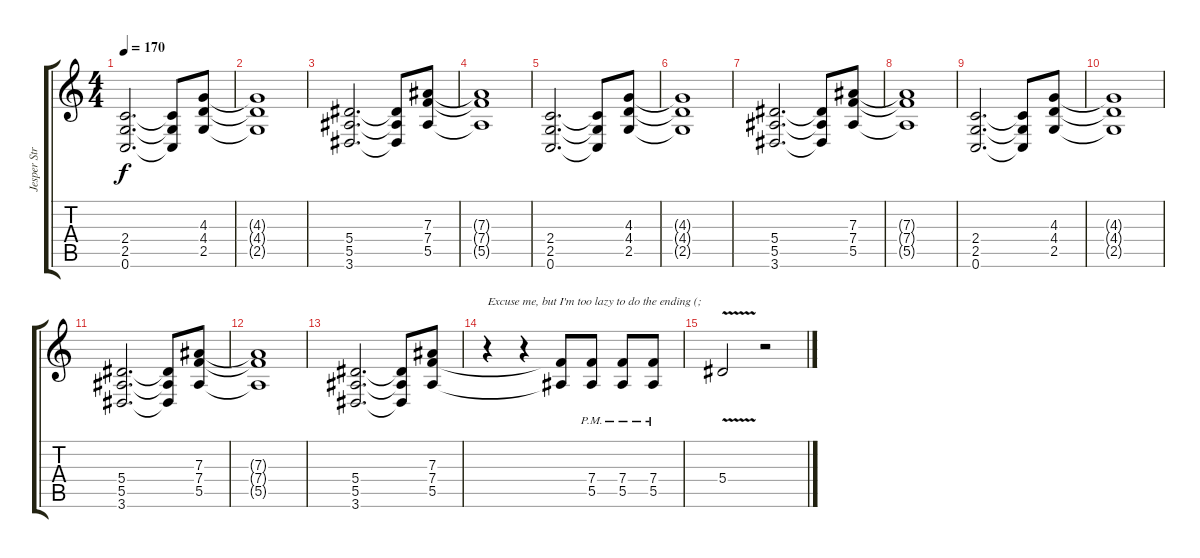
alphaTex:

\track ("Jesper Stromblad" "Jesper Str") {instrument distortionguitar}
\staff {score tabs}
\tuning (C4 G3 Eb3 Bb2 F2 C2) {hide}
\ts (4 4)
\tempo 170
\clef g2
\ks c
(2.4 2.5 0.6).2{d dy f} (2.4{t} 2.5{t} 0.6{t}).8 (4.3 4.4 2.5).8 |
(4.3{t} 4.4{t} 2.5{t}).1 |
(5.4 5.5 3.6).2{d} (5.4{t} 5.5{t} 3.6{t}).8 (7.3 7.4 5.5).8 |
(7.3{t} 7.4{t} 5.5{t}).1 |
(2.4 2.5 0.6).2{d} (2.4{t} 2.5{t} 0.6{t}).8 (4.3 4.4 2.5).8 |
(4.3{t} 4.4{t} 2.5{t}).1 |
(5.4 5.5 3.6).2{d} (5.4{t} 5.5{t} 3.6{t}).8 (7.3 7.4 5.5).8 |
(7.3{t} 7.4{t} 5.5{t}).1 |
(2.4 2.5 0.6).2{d} (2.4{t} 2.5{t} 0.6{t}).8 (4.3 4.4 2.5).8 |
(4.3{t} 4.4{t} 2.5{t}).1 |
(5.4 5.5 3.6).2{d} (5.4{t} 5.5{t} 3.6{t}).8 (7.3 7.4 5.5).8 |
(7.3{t} 7.4{t} 5.5{t}).1 |
(5.4 5.5 3.6).2{d} (5.4{t} 5.5{t} 3.6{t}).8 (7.3 7.4 5.5).8 |
r.4{txt "Excuse me, but I'm too lazy to do the ending (;"} r.4 (7.4{t} 5.5{t}).8 (7.4{pm} 5.5{pm}).8 (7.4{pm} 5.5{pm}).8 (7.4{pm} 5.5{pm}).8 |
5.4{v}.2 r.2
